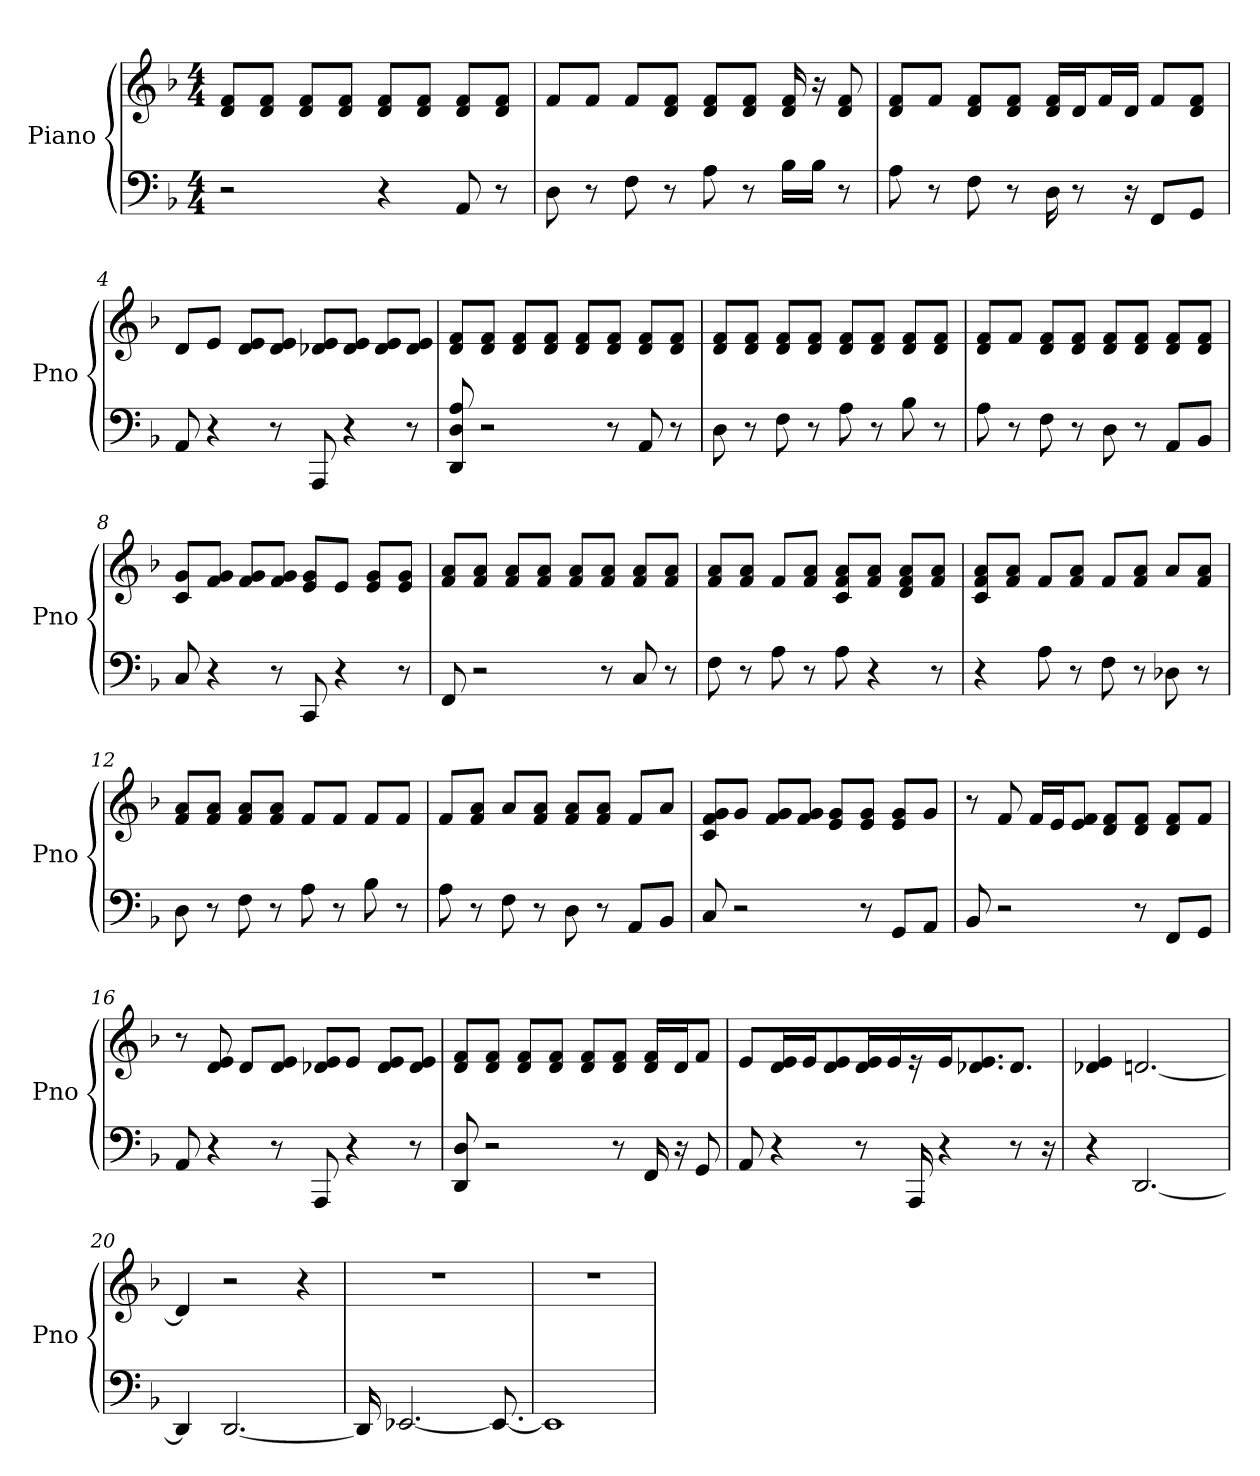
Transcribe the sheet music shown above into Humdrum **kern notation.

**kern	**kern
*part1	*part1
*staff2	*staff1
*I"Piano	*
*I'Pno	*
*clefF4	*clefG2
*k[b-]	*k[b-]
*F:	*F:
*M4/4	*M4/4
*MM94	*MM94
=1	=1
2r	8f/ 8d/L
.	8f/ 8d/J
.	8d/ 8f/L
.	8f/ 8d/J
4r	8d/ 8f/L
.	8d/ 8f/J
8AA	8d/ 8f/L
8r	8d/ 8f/J
=2	=2
8D	8f/L
8r	8f/J
8F	8f/L
8r	8d/ 8f/J
8A	8f/ 8d/L
8r	8f/ 8d/J
16B-\LL	16f 16d
16B-\JJ	16r
8r	8f 8d
=3	=3
8A	8d/ 8f/L
8r	8f/J
8F	8d/ 8f/L
8r	8d/ 8f/J
16D	16d/ 16f/LL
8r	16d/J
.	16f/L
16r	16d/JJ
8FF/L	8f/L
8GG/J	8f/ 8d/J
=4	=4
8AA	8d/L
4r	8e/J
.	8d/ 8e/L
8r	8d/ 8e/J
8AAA	8d-/ 8e/L
4r	8e/ 8d-/J
.	8d-/ 8e/L
8r	8e/ 8d-/J
=5	=5
8D 8A 8DD	8f/ 8d/L
2r	8d/ 8f/J
.	8d/ 8f/L
.	8d/ 8f/J
.	8f/ 8d/L
8r	8d/ 8f/J
8AA	8d/ 8f/L
8r	8f/ 8d/J
=6	=6
8D	8d/ 8f/L
8r	8d/ 8f/J
8F	8d/ 8f/L
8r	8d/ 8f/J
8A	8f/ 8d/L
8r	8d/ 8f/J
8B-	8d/ 8f/L
8r	8f/ 8d/J
=7	=7
8A	8f/ 8d/L
8r	8f/J
8F	8f/ 8d/L
8r	8d/ 8f/J
8D	8d/ 8f/L
8r	8f/ 8d/J
8AA/L	8d/ 8f/L
8BB-/J	8d/ 8f/J
=8	=8
8C	8c/ 8g/L
4r	8f/ 8g/J
.	8f/ 8g/L
8r	8f/ 8g/J
8CC	8g/ 8e/L
4r	8e/J
.	8e/ 8g/L
8r	8g/ 8e/J
=9	=9
8FF	8a/ 8f/L
2r	8a/ 8f/J
.	8a/ 8f/L
.	8a/ 8f/J
.	8a/ 8f/L
8r	8a/ 8f/J
8C	8f/ 8a/L
8r	8f/ 8a/J
=10	=10
8F	8f/ 8a/L
8r	8f/ 8a/J
8A	8f/L
8r	8f/ 8a/J
8A	8f/ 8c/ 8a/L
4r	8f/ 8a/J
.	8d/ 8f/ 8a/L
8r	8f/ 8a/J
=11	=11
4r	8f/ 8c/ 8a/L
.	8f/ 8a/J
8A	8f/L
8r	8f/ 8a/J
8F	8f/L
8r	8f/ 8a/J
8D-	8a/L
8r	8a/ 8f/J
=12	=12
8D	8a/ 8f/L
8r	8f/ 8a/J
8F	8a/ 8f/L
8r	8a/ 8f/J
8A	8f/L
8r	8f/J
8B-	8f/L
8r	8f/J
=13	=13
8A	8f/L
8r	8a/ 8f/J
8F	8a/L
8r	8a/ 8f/J
8D	8a/ 8f/L
8r	8a/ 8f/J
8AA/L	8f/L
8BB-/J	8a/J
=14	=14
8C	8c/ 8g/ 8f/L
2r	8g/J
.	8g/ 8f/L
.	8g/ 8f/J
.	8e/ 8g/L
8r	8g/ 8e/J
8GG/L	8g/ 8e/L
8AA/J	8g/J
=15	=15
8BB-	8r
2r	8f
.	16f/LL
.	16e/J
.	8f/ 8e/J
.	8f/ 8d/L
8r	8f/ 8d/J
8FF/L	8f/ 8d/L
8GG/J	8f/J
=16	=16
8AA	8r
4r	8e 8d
.	8d/L
8r	8d/ 8e/J
8AAA	8d-/ 8e/L
4r	8e/J
.	8d-/ 8e/L
8r	8d-/ 8e/J
=17	=17
8D 8DD	8d/ 8f/L
2r	8d/ 8f/J
.	8f/ 8d/L
.	8d/ 8f/J
.	8f/ 8d/L
8r	8d/ 8f/J
16FF	16d/ 16f/LL
16r	16d/J
8GG	8f/J
=18	=18
8AA	8e/L
4r	16d/ 16e/L
.	16e/JJ
.	8e/ 8d/L
8r	16e/ 16d/L
.	16e/JJ
16AAA	16r
4r	16e/KL
.	8.e/ 8.d-/J
8r	8.d-J
16r	.
=19	=19
4r	4e 4d-
[2.DD	[2.d
=20	=20
4DD]	4d]
[2.DD	2r
.	4r
=21	=21
16DD]	1r
[2.EE-	.
8.EE-_	.
=22	=22
1EE-]	1r
=	=
*-	*-
